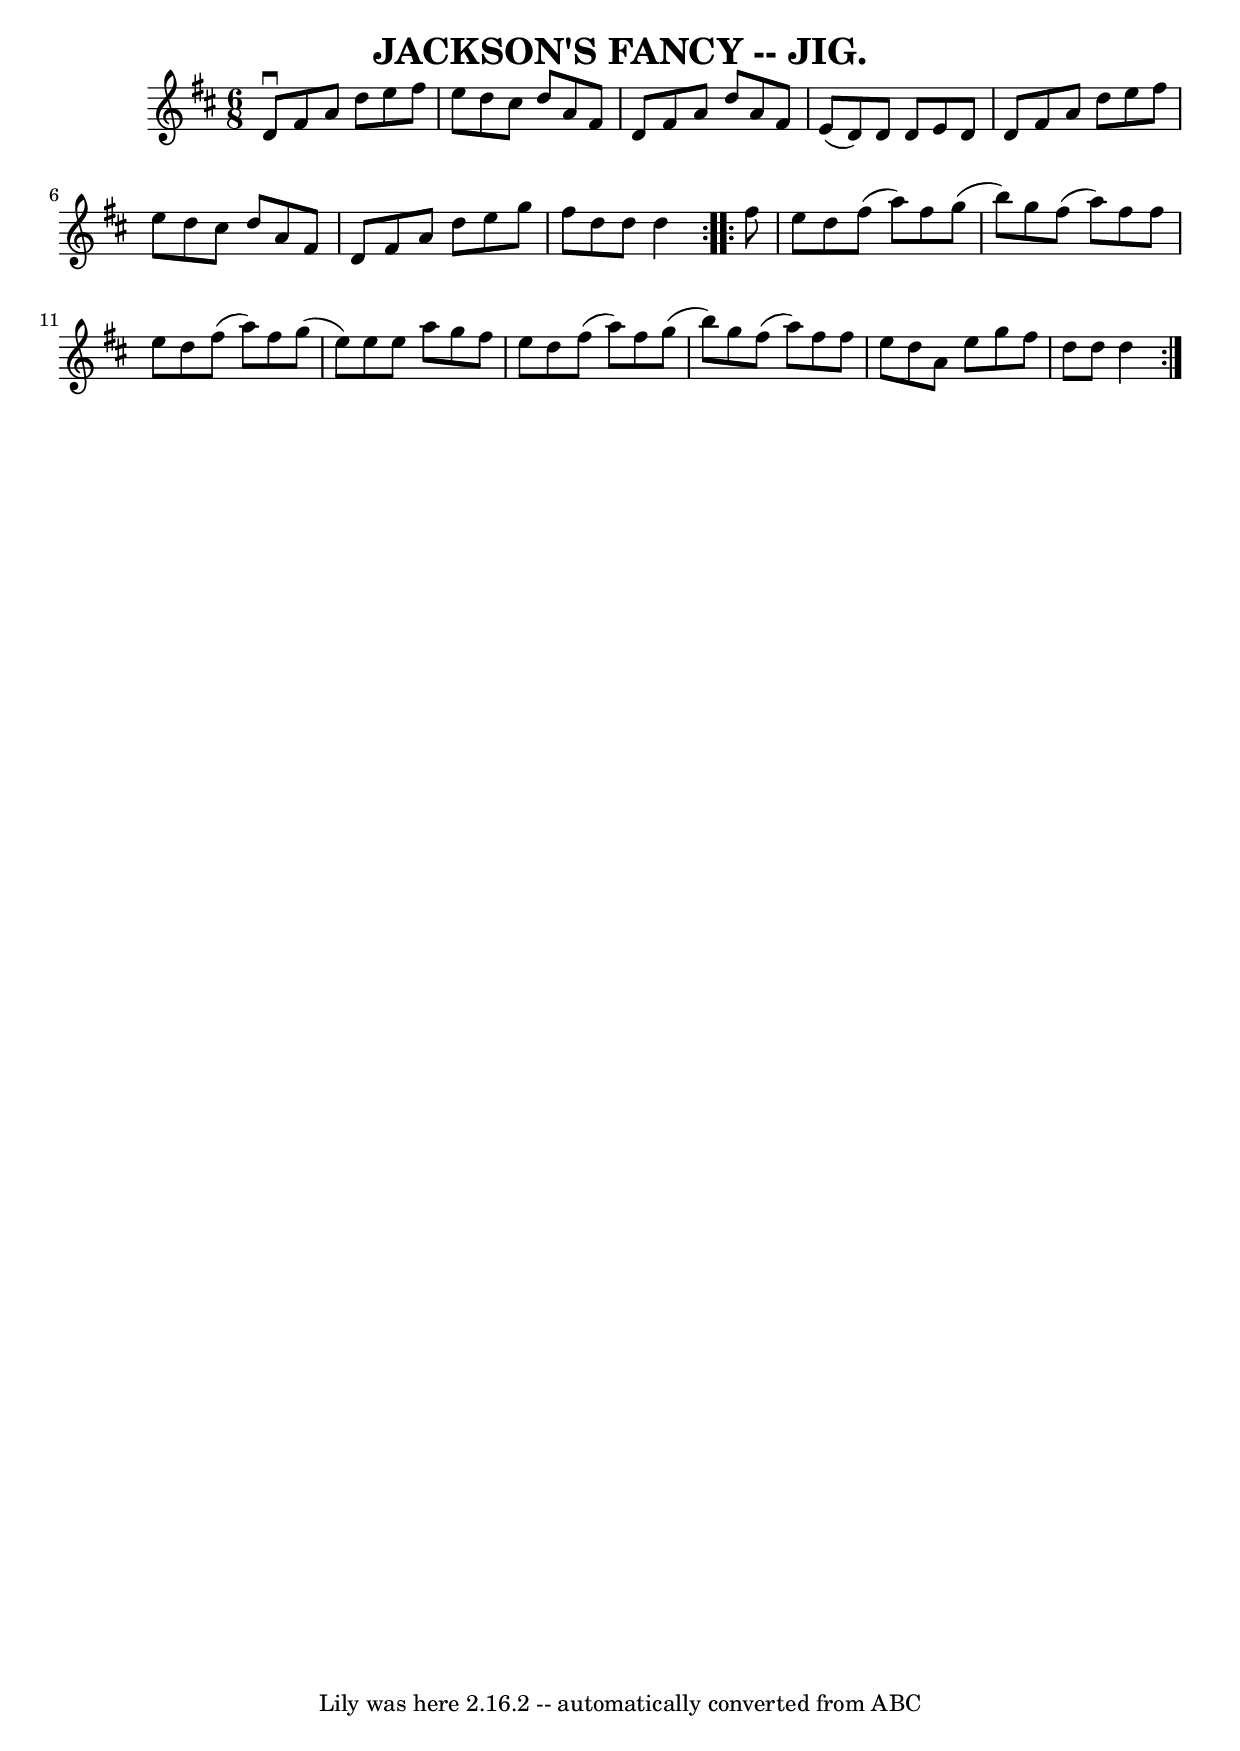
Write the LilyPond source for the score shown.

\version "2.16.2"
\include "Mammoth.ily"
\header {
  %% book = "Coles pg. 64.4"
  crossRefNumber = "24"
  footnotes = "\\\\Relat:ed to Jackson's Morning Brush (2nd part here is the usual 4th part"
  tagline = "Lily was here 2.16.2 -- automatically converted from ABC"
  title = "JACKSON'S FANCY -- JIG."

}
voicedefault =  {



  \repeat volta 2 {

    \time 6/8 
    \key d \major
    d'8^\downbow fis'8 a'8 d''8 e''8    
    fis''8  |
    e''8 d''8 cis''8 d''8 a'8 fis'8  |
    
    d'8 fis'8 a'8 d''8 a'8 fis'8  |
    e'8 (d'8) d'8   
    d'8 e'8 d'8  |
    d'8 fis'8 a'8 d''8 e''8 fis''8   |
    e''8 d''8 cis''8 d''8 a'8 fis'8  |
    d'8    
    fis'8 a'8 d''8 e''8 g''8  |
    fis''8 d''8 d''8 d''4 
    
  }     
  \repeat volta 2 {
    fis''8 e''8 d''8 fis''8 (a''8)   
    fis''8  |
    g''8 (b''8) g''8 fis''8 (a''8) fis''8   |
    fis''8 e''8 d''8 fis''8 (a''8) fis''8  |
    
    g''8 (e''8) e''8 e''8 a''8 g''8  |
    fis''8 e''8   
    d''8 fis''8 (a''8) fis''8  |
    g''8 (b''8) g''8    
    fis''8 (a''8) fis''8  |
    fis''8 e''8 d''8 a'8 e''8  
    g''8  |
    fis''8 d''8 d''8 d''4  
  }   

}

\score{
  <<

    \context Staff="default"
    {
      \voicedefault 
      
    }

  >>
  \layout {
    
  }
  \midi {
  }

}
